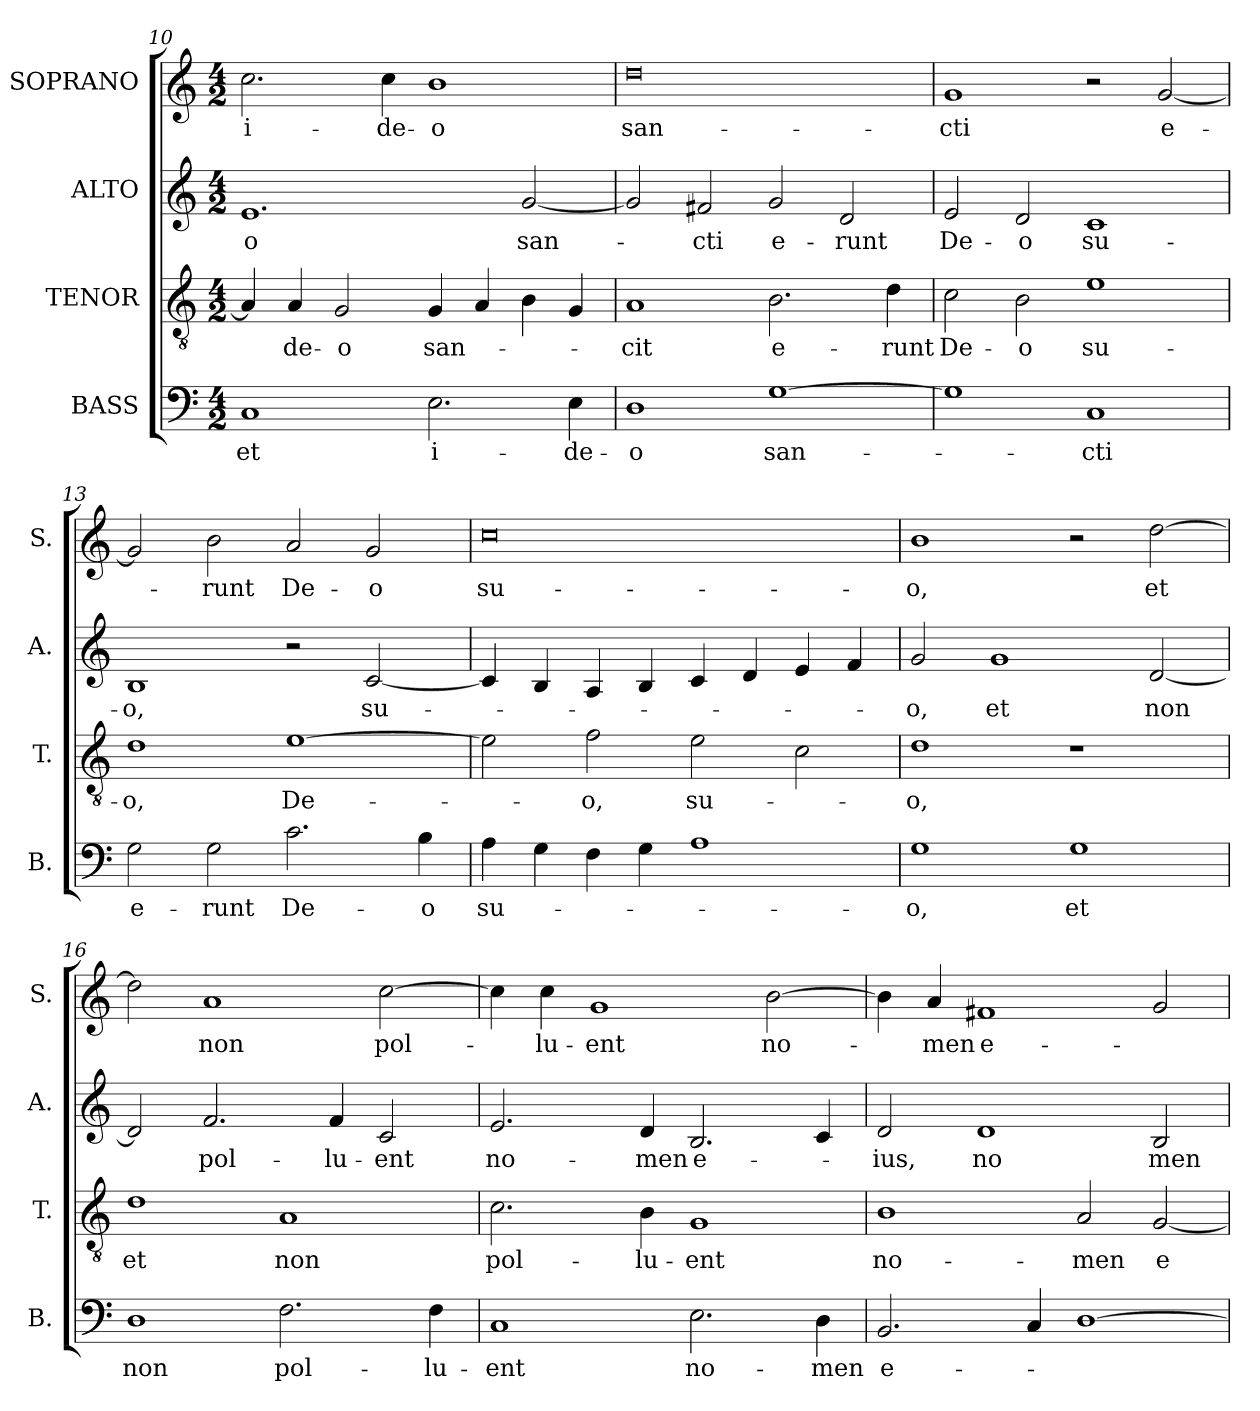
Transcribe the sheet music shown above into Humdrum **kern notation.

**kern	**text	**kern	**text	**kern	**text	**kern	**text
*part4	*part4	*part3	*part3	*part2	*part2	*part1	*part1
*staff4	*staff4	*staff3	*staff3	*staff2	*staff2	*staff1	*staff1
*I"BASS	*	*I"TENOR	*	*I"ALTO	*	*I"SOPRANO	*
*I'B.	*	*I'T.	*	*I'A.	*	*I'S.	*
*clefF4	*	*clefGv2	*	*clefG2	*	*clefG2	*
*	*	*ITrd7c12	*	*	*	*	*
*k[]	*	*k[]	*	*k[]	*	*k[]	*
*C:	*	*C:	*	*C:	*	*C:	*
*M4/2	*	*M4/2	*	*M4/2	*	*M4/2	*
=10	=10	=10	=10	=10	=10	=10	=10
!	!LO:LY:b	!	!	!	!LO:LY:b	!	!LO:LY:b
1C	et	4AA/]	.	1.e	-o	2.cc\	i-
!	!	!	!LO:LY:b	!	!	!	!
.	.	4AA/	-de-	.	.	.	.
!	!	!	!LO:LY:b	!	!	!	!
.	.	2GG/	-o	.	.	.	.
!	!	!	!	!	!	!	!LO:LY:b
.	.	.	.	.	.	4cc\	-de-
!	!LO:LY:b	!	!LO:LY:b	!	!	!	!LO:LY:b
2.E\	i-	4GG/	san-	.	.	1b	-o
.	.	4AA/	.	.	.	.	.
!	!	!	!	!	!LO:LY:b	!	!
.	.	4BB\	.	[<2g/	san-	.	.
!	!LO:LY:b	!	!	!	!	!	!
4E\	-de-	4GG/	.	.	.	.	.
!!LO:LB:g=z
=11	=11	=11	=11	=11	=11	=11	=11
!	!LO:LY:b	!	!LO:LY:b	!	!	!	!LO:LY:b
1D	-o	1AA	-cit	2g/]	.	0dd	san-
!	!	!	!	!	!LO:LY:b	!	!
.	.	.	.	2f#X/	-cti	.	.
!	!LO:LY:b	!	!LO:LY:b	!	!LO:LY:b	!	!
[>1G	san-	2.BB\	e-	2g/	e-	.	.
!	!	!	!	!	!LO:LY:b	!	!
.	.	.	.	2d/	-runt	.	.
!	!	!	!LO:LY:b	!	!	!	!
.	.	4D\	-runt	.	.	.	.
=12	=12	=12	=12	=12	=12	=12	=12
!	!	!	!LO:LY:b	!	!LO:LY:b	!	!LO:LY:b
1G]	.	2C\	De-	2e/	De-	1g	-cti
!	!	!	!LO:LY:b	!	!LO:LY:b	!	!
.	.	2BB\	-o	2d/	-o	.	.
!	!LO:LY:b	!	!LO:LY:b	!	!LO:LY:b	!	!
1C	-cti	1E	su-	1c	su-	2r	.
!	!	!	!	!	!	!	!LO:LY:b
.	.	.	.	.	.	[<2g/	e-
=13	=13	=13	=13	=13	=13	=13	=13
!	!LO:LY:b	!	!LO:LY:b	!	!LO:LY:b	!	!
2G\	e-	1D	-o,	1B	-o,	2g/]	.
!	!LO:LY:b	!	!	!	!	!	!LO:LY:b
2G\	-runt	.	.	.	.	2b\	-runt
!	!LO:LY:b	!	!LO:LY:b	!	!	!	!LO:LY:b
2.c\	De-	[>1E	De-	2r	.	2a/	De-
!	!	!	!	!	!LO:LY:b	!	!LO:LY:b
.	.	.	.	[<2c/	su-	2g/	-o
!	!LO:LY:b	!	!	!	!	!	!
4B\	-o	.	.	.	.	.	.
=14	=14	=14	=14	=14	=14	=14	=14
!	!LO:LY:b	!	!	!	!	!	!LO:LY:b
4A\	su-	2E\]	.	4c/]	.	0cc	su-
4G\	.	.	.	4B/	.	.	.
!	!	!	!LO:LY:b	!	!	!	!
4F\	.	2F\	-o,	4A/	.	.	.
4G\	.	.	.	4B/	.	.	.
!	!	!	!LO:LY:b	!	!	!	!
1A	.	2E\	su-	4c/	.	.	.
.	.	.	.	4d/	.	.	.
.	.	2C\	.	4e/	.	.	.
.	.	.	.	4f/	.	.	.
=15	=15	=15	=15	=15	=15	=15	=15
!	!LO:LY:b	!	!LO:LY:b	!	!LO:LY:b	!	!LO:LY:b
1G	-o,	1D	-o,	2g/	-o,	1b	-o,
!	!	!	!	!	!LO:LY:b	!	!
.	.	.	.	1g	et	.	.
!	!LO:LY:b	!	!	!	!	!	!
1G	et	1r	.	.	.	2r	.
!	!	!	!	!	!LO:LY:b	!	!LO:LY:b
.	.	.	.	[<2d/	non	[>2dd\	et
=16	=16	=16	=16	=16	=16	=16	=16
!	!LO:LY:b	!	!LO:LY:b	!	!	!	!
1D	non	1D	et	2d/]	.	2dd\]	.
!	!	!	!	!	!LO:LY:b	!	!LO:LY:b
.	.	.	.	2.f/	pol-	1a	non
!	!LO:LY:b	!	!LO:LY:b	!	!	!	!
2.F\	pol-	1AA	non	.	.	.	.
!	!	!	!	!	!LO:LY:b	!	!
.	.	.	.	4f/	-lu-	.	.
!	!	!	!	!	!LO:LY:b	!	!LO:LY:b
.	.	.	.	2c/	-ent	[>2cc\	pol-
!	!LO:LY:b	!	!	!	!	!	!
4F\	-lu-	.	.	.	.	.	.
!!LO:PB:g=z
=17	=17	=17	=17	=17	=17	=17	=17
!	!LO:LY:b	!	!LO:LY:b	!	!LO:LY:b	!	!
1C	-ent	2.C\	pol-	2.e/	no-	4cc\]	.
!	!	!	!	!	!	!	!LO:LY:b
.	.	.	.	.	.	4cc\	-lu-
!	!	!	!	!	!	!	!LO:LY:b
.	.	.	.	.	.	1g	-ent
!	!	!	!LO:LY:b	!	!LO:LY:b	!	!
.	.	4BB\	-lu-	4d/	-men	.	.
!	!LO:LY:b	!	!LO:LY:b	!	!LO:LY:b	!	!
2.E\	no-	1GG	-ent	2.B/	e-	.	.
!	!	!	!	!	!	!	!LO:LY:b
.	.	.	.	.	.	[>2b\	no-
!	!LO:LY:b	!	!	!	!	!	!
4D\	-men	.	.	4c/	.	.	.
=18	=18	=18	=18	=18	=18	=18	=18
!	!LO:LY:b	!	!LO:LY:b	!	!LO:LY:b	!	!
2.BB/	e-	1BB	no-	2d/	-ius,	4b\]	.
!	!	!	!	!	!	!	!LO:LY:b
.	.	.	.	.	.	4a/	-men
!	!	!	!	!	!LO:LY:b	!	!LO:LY:b
.	.	.	.	1d	no	1f#X	e-
4C/	.	.	.	.	.	.	.
!	!	!	!LO:LY:b	!	!	!	!
[>1D	.	2AA/	-men	.	.	.	.
!	!	!	!LO:LY:b	!	!LO:LY:b	!	!
.	.	[<2GG/	e-	2B/	men	2g/	.
=	=	=	=	=	=	=	=
*-	*-	*-	*-	*-	*-	*-	*-
